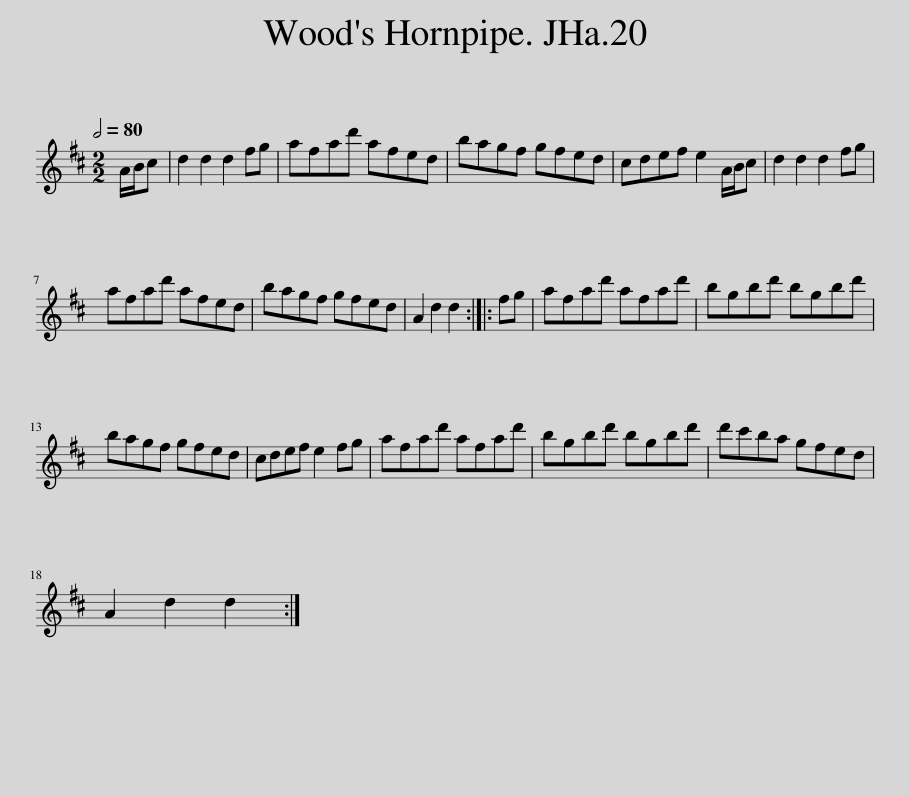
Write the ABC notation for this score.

X:1
L:1/8
Q:1/2=80
M:2/2
I:linebreak $
K:D
V:1 treble
V:1
 A/B/c | d2 d2 d2 fg | afad' afed | bagf gfed | cdef e2 A/B/c | %5
 d2 d2 d2 fg |$ afad' afed | bagf gfed | A2 d2 d2 :: fg | %10
 afad' afad' | bgbd' bgbd' |$ bagf gfed | cdef e2 fg | afad' afad' | %15
 bgbd' bgbd' | d'c'ba gfed |$ A2 d2 d2 :| %18
